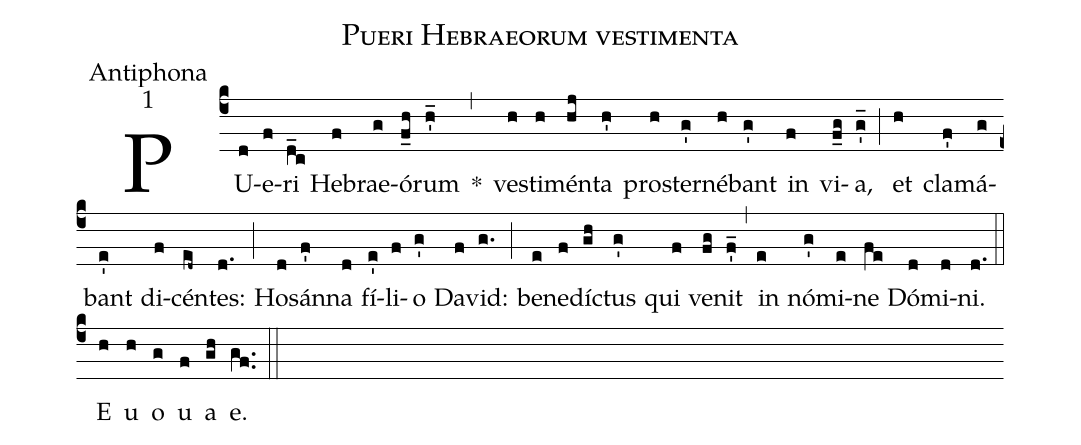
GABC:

name:Pueri Hebraeorum vestimenta;
office-part:Antiphona;
mode:1;
%%
(c4) PU(d)e(f)ri(d_c) He(f)brae(g)ó(f_h)rum(h'_) *(,) ve(h)sti(h)mén(hj)ta(h') pro(h)ster(g')né(h)bant(g') in(f) vi(f_g)a,(g'_) (;) et(h) cla(f')má(g)bant(e') di(f)cén(ed~)tes:(d.) (;) Ho(d)sán(f')na(d) fí(e')li(f)o(g') Da(f)vid:(g.) (;) be(e)ne(f)dí(gh)ctus(g') qui(f) ve(fg)nit(f'_) (,) in(e) nó(g')mi(e)ne(fe) Dó(d)mi(d)ni.(d.) (::) <eu>E(h) u(h) o(g) u(f) a(gh) e.</eu>(gf..) (::)
